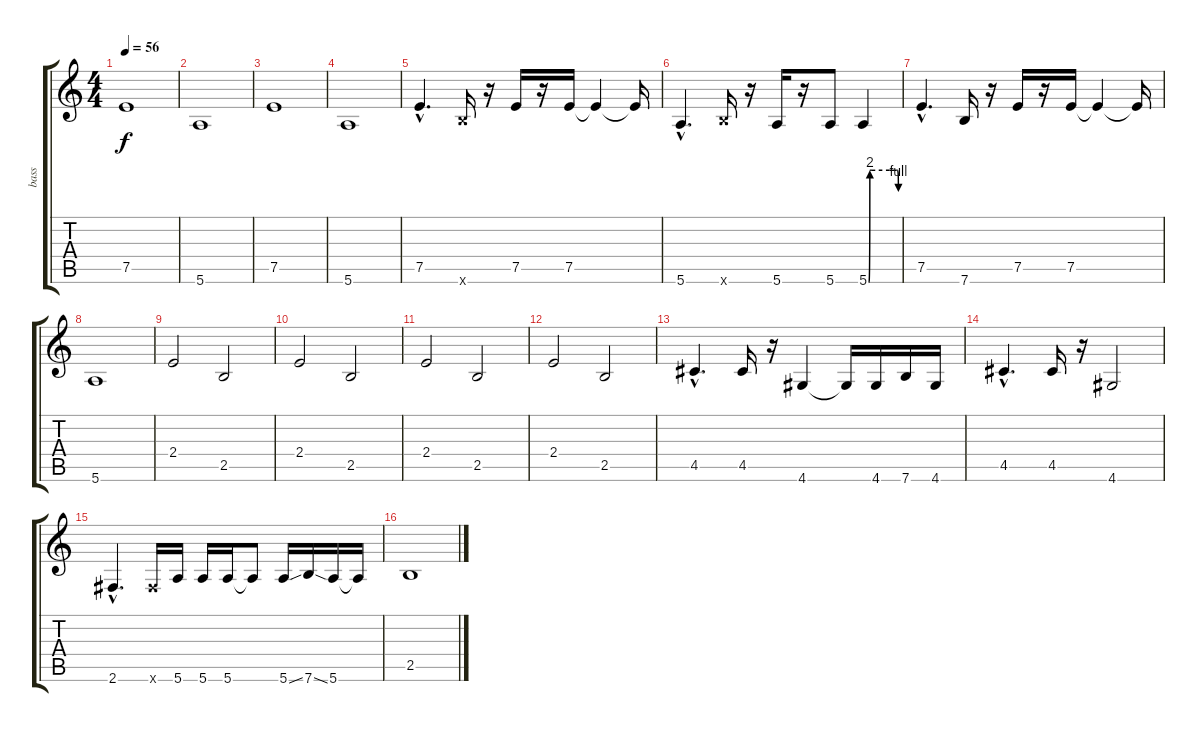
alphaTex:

\track ("bass" "bass") {instrument electricbassfinger}
\staff {score tabs}
\tuning (E4 B3 G3 D3 A2 E2) {hide}
\ts (4 4)
\tempo 56
\clef g2
\ks c
7.5.1{dy f instrument electricbassfinger} |
5.6.1 |
7.5.1 |
5.6.1 |
7.5{hac}.4{d} 7.6{x}.16 r.16 7.5.16 r.16 7.5.16 7.5{t}.4 7.5{t}.16 |
5.6{hac}.4{d} 7.6{x}.16 r.16 5.6.16 r.16 5.6.8 5.6{be (custom 0 0 2 8 4 8 6 8 13 8 42 8 46 8 52 8 56 8 58 8 60 4)}.4 |
7.5{hac}.4{d} 7.6.16 r.16 7.5.16 r.16 7.5.16 7.5{t}.4 7.5{t}.16 |
5.6.1 |
2.4.2 2.5.2 |
2.4.2 2.5.2 |
2.4.2 2.5.2 |
2.4.2 2.5.2 |
4.5{hac}.4{d} 4.5.16 r.16 4.6.4 4.6{t}.16 4.6.16 7.6.16 4.6.16 |
4.5{hac}.4{d} 4.5.16 r.16 4.6.2 |
2.6{hac}.4{d} 2.6{x}.16 5.6.16 5.6.16 5.6.16 5.6{t}.8 5.6{ss}.16 7.6{ss}.16 5.6.16 5.6{t}.16 |
2.5.1
